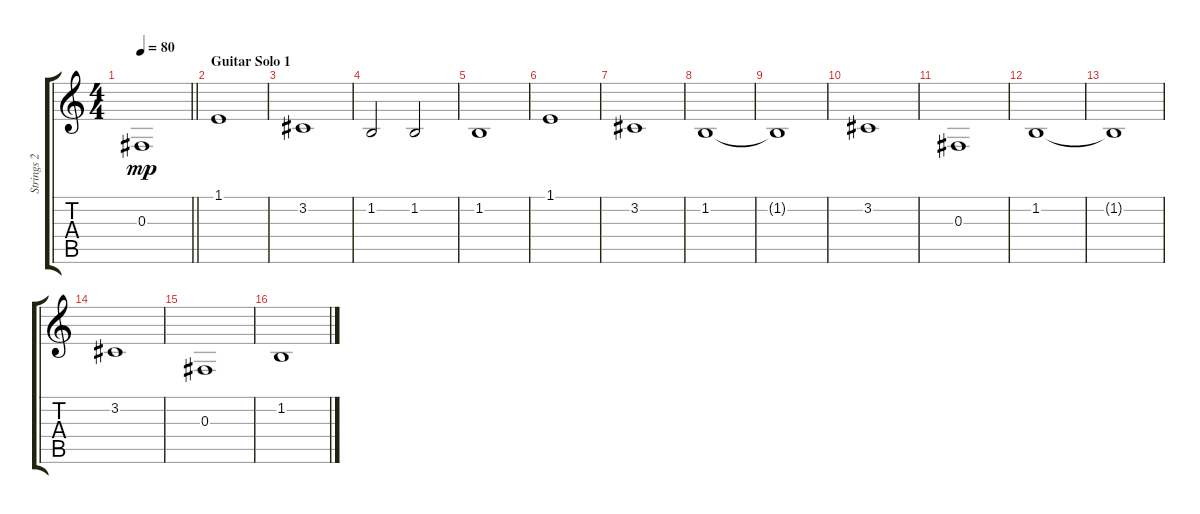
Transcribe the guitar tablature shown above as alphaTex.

\track ("Strings 2" "Strings 2") {instrument stringensemble1}
\staff {score tabs}
\tuning (Eb4 Bb3 Gb3 Db3 Ab2 Eb2) {hide}
\ts (4 4)
\tempo 80
\clef g2
\barLineRight lightlight
\ks c
0.3.1{dy mp instrument stringensemble1} |
\section ("" "Guitar Solo 1")
1.1.1 |
3.2.1 |
1.2.2 1.2.2 |
1.2.1 |
1.1.1 |
3.2.1 |
1.2.1 |
1.2{t}.1 |
3.2.1 |
0.3.1 |
1.2.1 |
1.2{t}.1 |
3.2.1 |
0.3.1 |
1.2.1
